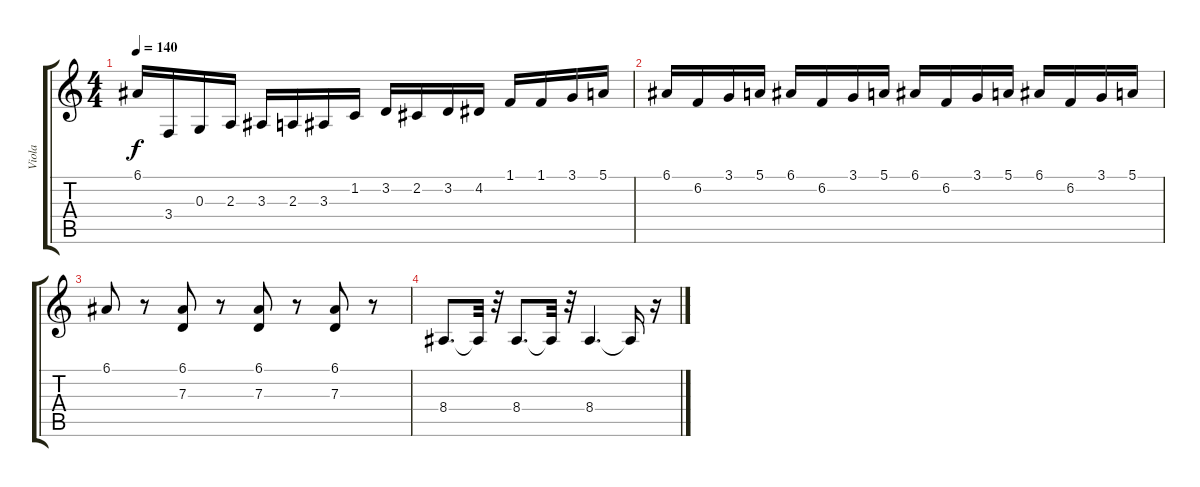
\track ("Viola" "Viola") {instrument pizzicatostrings}
\staff {score tabs}
\tuning (E4 B3 G3 D3 A2 E2) {hide}
\ts (4 4)
\tempo 140
\clef g2
\ks c
6.1.16{dy f} 3.4.16 0.3.16 2.3.16 3.3.16 2.3.16 3.3.16 1.2.16 3.2.16 2.2.16 3.2.16 4.2.16 1.1.16 1.1.16 3.1.16 5.1.16 |
6.1.16 6.2.16 3.1.16 5.1.16 6.1.16 6.2.16 3.1.16 5.1.16 6.1.16 6.2.16 3.1.16 5.1.16 6.1.16 6.2.16 3.1.16 5.1.16 |
6.1.8 r.8 (6.1 7.3).8 r.8 (6.1 7.3).8 r.8 (6.1 7.3).8 r.8 |
8.4.8{d} 8.4{t}.32 r.32 8.4.8{d} 8.4{t}.32 r.32 8.4.4{d} 8.4{t}.16 r.16
